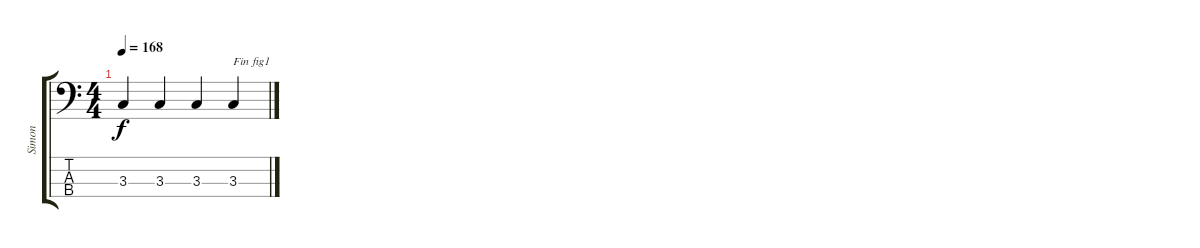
\track ("Simon" "Simon") {instrument acousticbass}
\staff {score tabs}
\tuning (G2 D2 A1 E1) {hide}
\ts (4 4)
\tempo 168
\clef f4
\ks c
3.3{t}.4{dy f} 3.3.4 3.3.4 3.3.4{txt "Fin fig1"}
